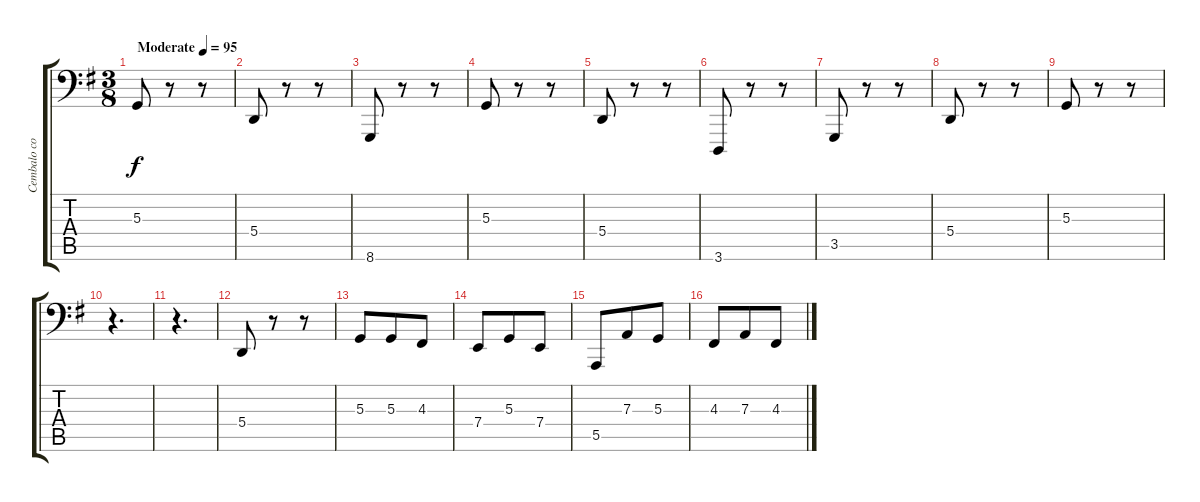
\track ("Cembalo concertato." "Cembalo co") {instrument harpsichord}
\staff {score tabs}
\tuning (C3 G2 D2 A1 E1 B0) {hide}
\ts (3 8)
\tempo (95 "Moderate")
\clef f4
\ks g
5.3.8{dy f instrument harpsichord} r.8 r.8 |
5.4.8 r.8 r.8 |
8.6.8 r.8 r.8 |
5.3.8 r.8 r.8 |
5.4.8 r.8 r.8 |
3.6.8 r.8 r.8 |
3.5.8 r.8 r.8 |
5.4.8 r.8 r.8 |
5.3.8 r.8 r.8 |
r.4{d} |
r.4{d} |
5.4.8 r.8 r.8 |
5.3.8{beam merge} 5.3.8{beam merge} 4.3.8 |
7.4.8 5.3.8 7.4.8 |
5.5.8 7.3.8 5.3.8 |
4.3.8 7.3.8 4.3.8
